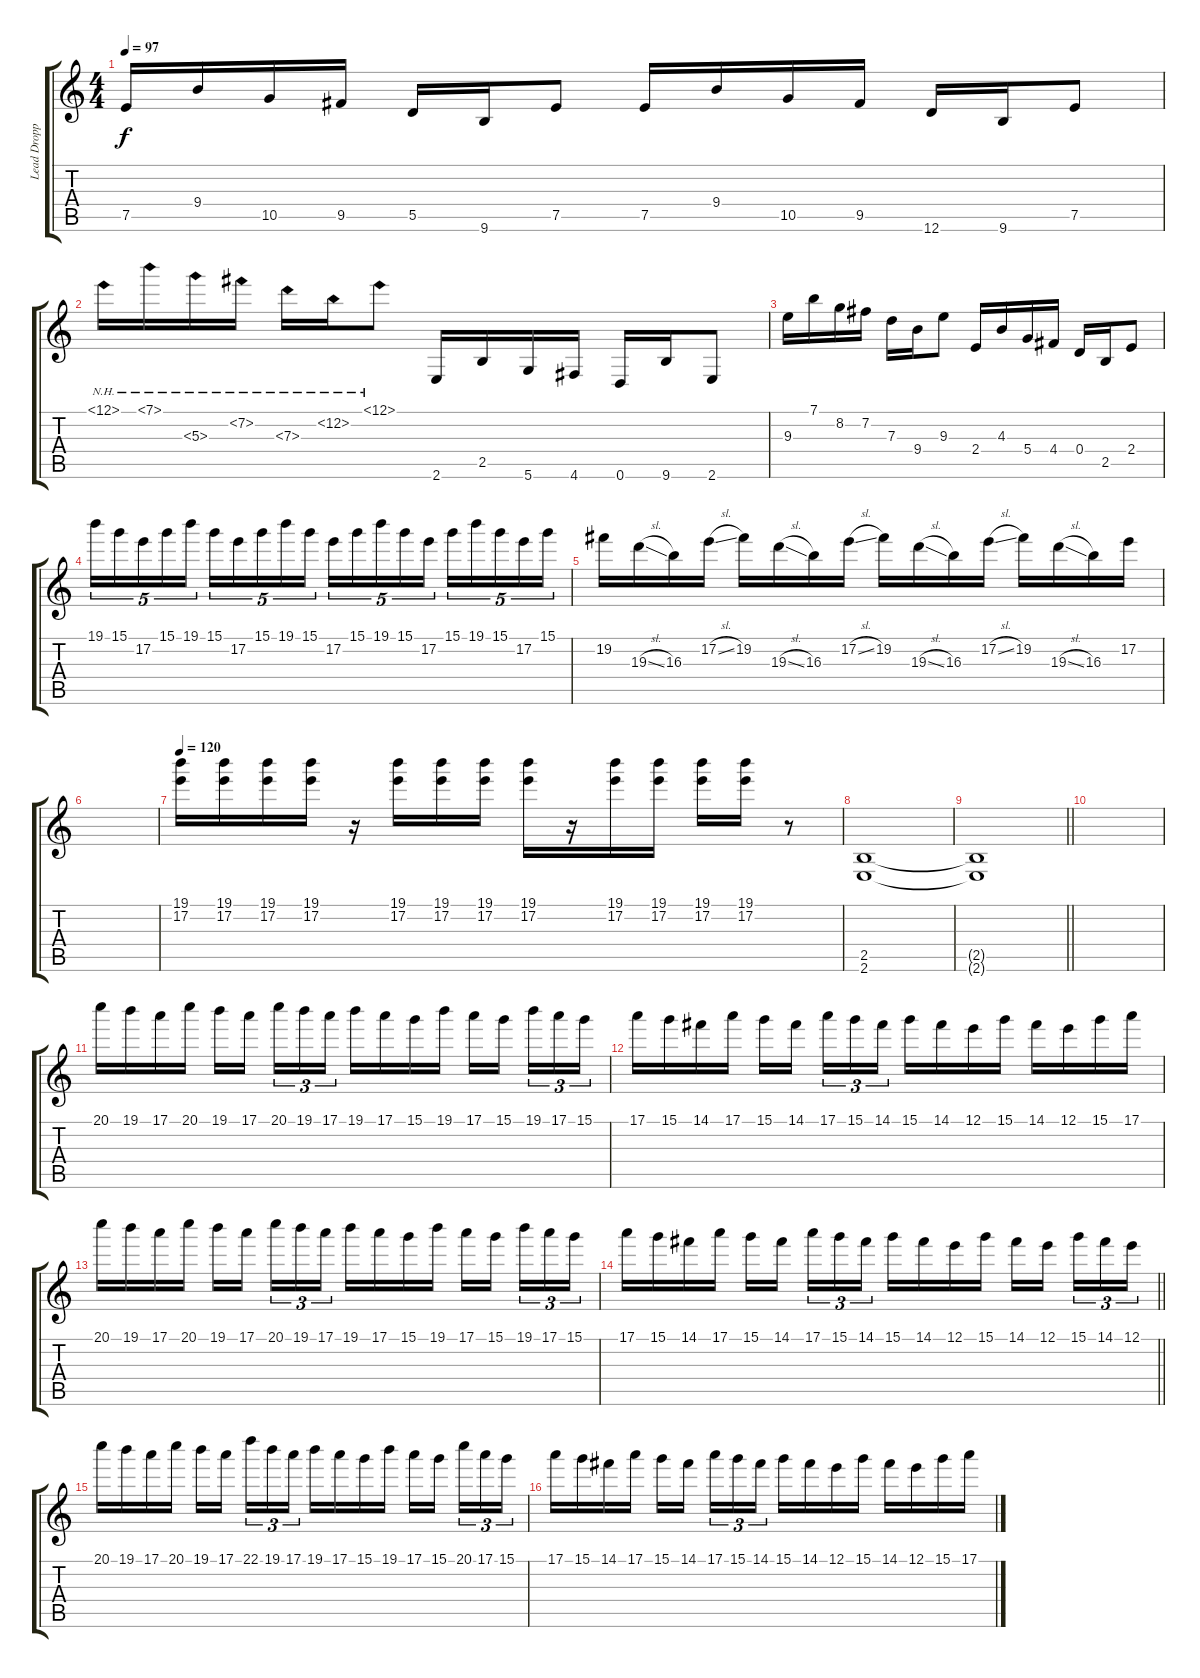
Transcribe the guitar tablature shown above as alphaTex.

\track ("Lead Dropped D " "Lead Dropp") {instrument distortionguitar}
\staff {score tabs}
\tuning (E4 B3 G3 D3 A2 D2) {hide}
\ts (4 4)
\tempo 97
\clef g2
\ks c
7.5.16{dy f} 9.4.16 10.5.16 9.5.16 5.5.16 9.6.16 7.5.8 7.5.16 9.4.16 10.5.16 9.5.16 12.6.16 9.6.16 7.5.8 |
12.1{nh}.16 7.1{nh}.16 5.3{nh}.16 7.2{nh}.16 7.3{nh}.16 12.2{nh}.16 12.1{nh}.8 2.6.16 2.5.16 5.6.16 4.6.16 0.6.16 9.6.16 2.6.8 |
9.3.16 7.1.16 8.2.16 7.2.16 7.3.16 9.4.16 9.3.8 2.4.16 4.3.16 5.4.16 4.4.16 0.4.16 2.5.16 2.4.8 |
19.1.16{tu (5 4)} 15.1.16{tu (5 4)} 17.2.16{tu (5 4)} 15.1.16{tu (5 4)} 19.1.16{tu (5 4)} 15.1.16{tu (5 4)} 17.2.16{tu (5 4)} 15.1.16{tu (5 4)} 19.1.16{tu (5 4)} 15.1.16{tu (5 4)} 17.2.16{tu (5 4)} 15.1.16{tu (5 4)} 19.1.16{tu (5 4)} 15.1.16{tu (5 4)} 17.2.16{tu (5 4)} 15.1.16{tu (5 4)} 19.1.16{tu (5 4)} 15.1.16{tu (5 4)} 17.2.16{tu (5 4)} 15.1.16{tu (5 4)} |
19.2.16 19.3{sl}.16 16.3.16 17.2{sl}.16 19.2.16 19.3{sl}.16 16.3.16 17.2{sl}.16 19.2.16 19.3{sl}.16 16.3.16 17.2{sl}.16 19.2.16 19.3{sl}.16 16.3.16 17.2.16 |
|
\tempo 120
(19.1 17.2).16 (19.1 17.2).16 (19.1 17.2).16 (19.1 17.2).16 r.16 (19.1 17.2).16 (19.1 17.2).16 (19.1 17.2).16 (19.1 17.2).16 r.16 (19.1 17.2).16 (19.1 17.2).16 (19.1 17.2).16 (19.1 17.2).16 r.8 |
(2.5 2.6).1 |
\barLineRight lightlight
(2.5{t} 2.6{t}).1 |
|
20.1.16 19.1.16 17.1.16 20.1.16 19.1.16 17.1.16{beam splitsecondary} 20.1.16{tu (3 2)} 19.1.16{tu (3 2)} 17.1.16{tu (3 2)} 19.1.16 17.1.16 15.1.16 19.1.16 17.1.16 15.1.16{beam splitsecondary} 19.1.16{tu (3 2)} 17.1.16{tu (3 2)} 15.1.16{tu (3 2)} |
17.1.16 15.1.16 14.1.16 17.1.16 15.1.16 14.1.16{beam splitsecondary} 17.1.16{tu (3 2)} 15.1.16{tu (3 2)} 14.1.16{tu (3 2)} 15.1.16 14.1.16 12.1.16 15.1.16 14.1.16 12.1.16 15.1.16 17.1.16 |
20.1.16 19.1.16 17.1.16 20.1.16 19.1.16 17.1.16{beam splitsecondary} 20.1.16{tu (3 2)} 19.1.16{tu (3 2)} 17.1.16{tu (3 2)} 19.1.16 17.1.16 15.1.16 19.1.16 17.1.16 15.1.16{beam splitsecondary} 19.1.16{tu (3 2)} 17.1.16{tu (3 2)} 15.1.16{tu (3 2)} |
\barLineRight lightlight
17.1.16 15.1.16 14.1.16 17.1.16 15.1.16 14.1.16{beam splitsecondary} 17.1.16{tu (3 2)} 15.1.16{tu (3 2)} 14.1.16{tu (3 2)} 15.1.16 14.1.16 12.1.16 15.1.16 14.1.16 12.1.16{beam splitsecondary} 15.1.16{tu (3 2)} 14.1.16{tu (3 2)} 12.1.16{tu (3 2)} |
20.1.16 19.1.16 17.1.16 20.1.16 19.1.16 17.1.16{beam splitsecondary} 22.1.16{tu (3 2)} 19.1.16{tu (3 2)} 17.1.16{tu (3 2)} 19.1.16 17.1.16 15.1.16 19.1.16 17.1.16 15.1.16{beam splitsecondary} 20.1.16{tu (3 2)} 17.1.16{tu (3 2)} 15.1.16{tu (3 2)} |
17.1.16 15.1.16 14.1.16 17.1.16 15.1.16 14.1.16{beam splitsecondary} 17.1.16{tu (3 2)} 15.1.16{tu (3 2)} 14.1.16{tu (3 2)} 15.1.16 14.1.16 12.1.16 15.1.16 14.1.16 12.1.16 15.1.16 17.1.16
